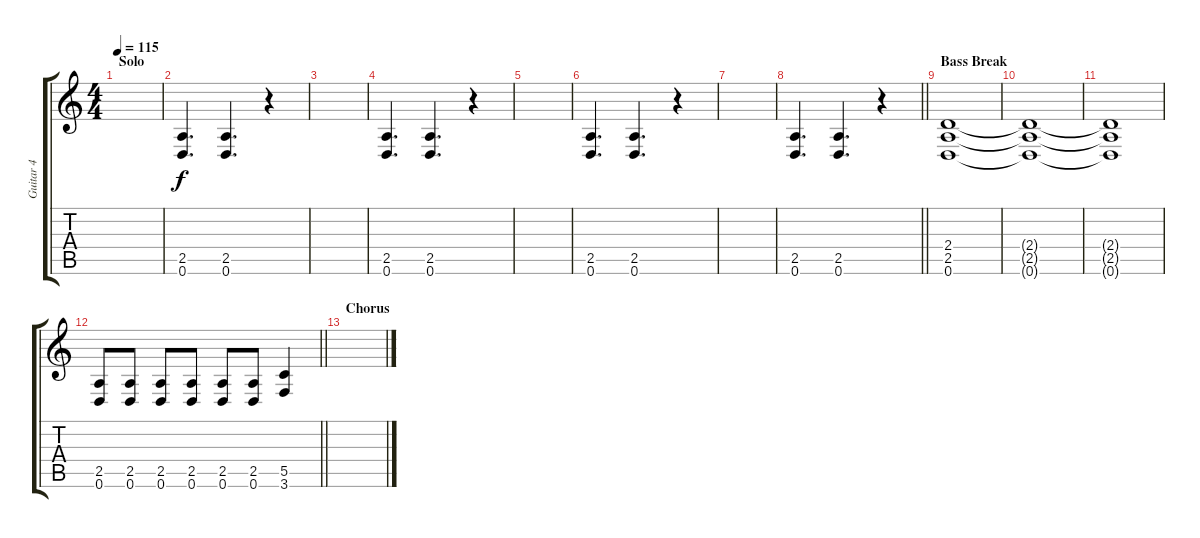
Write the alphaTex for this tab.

\track ("Guitar 4" "Guitar 4") {instrument distortionguitar}
\staff {score tabs}
\tuning (D4 A3 F3 C3 G2 D2) {hide}
\ts (4 4)
\section ("" "Solo")
\tempo 115
\clef g2
\ks c
|
(2.5 0.6).4{d} (2.5 0.6).4{d} r.4 |
|
(2.5 0.6).4{d} (2.5 0.6).4{d} r.4 |
|
(2.5 0.6).4{d} (2.5 0.6).4{d} r.4 |
|
\barLineRight lightlight
(2.5 0.6).4{d} (2.5 0.6).4{d} r.4 |
\section ("" "Bass Break")
(2.4 2.5 0.6).1 |
(2.4{t} 2.5{t} 0.6{t}).1 |
(2.4{t} 2.5{t} 0.6{t}).1 |
\barLineRight lightlight
(2.5 0.6).8 (2.5 0.6).8 (2.5 0.6).8 (2.5 0.6).8 (2.5 0.6).8 (2.5 0.6).8 (5.5 3.6).4 |
\section ("" "Chorus")
